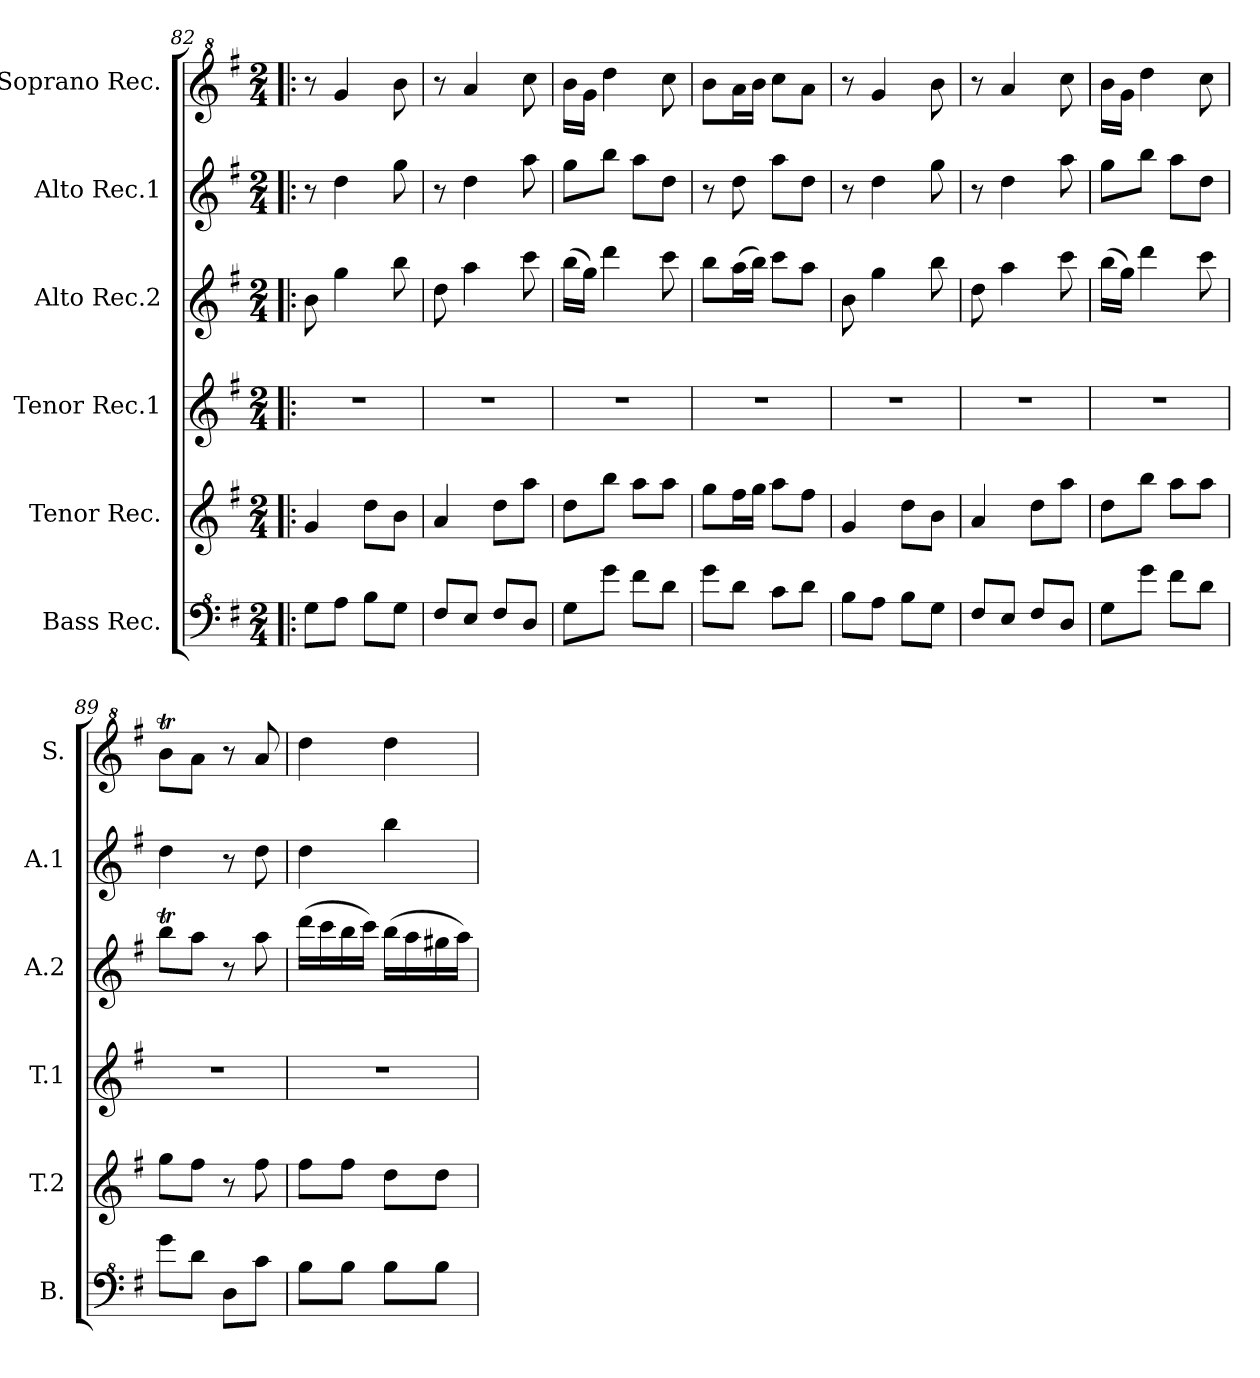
**kern	**kern	**kern	**kern	**kern	**kern
*part6	*part5	*part4	*part3	*part2	*part1
*staff6	*staff5	*staff4	*staff3	*staff2	*staff1
*I"Bass Rec.	*I"Tenor Rec.	*I"Tenor Rec.1	*I"Alto Rec.2	*I"Alto Rec.1	*I"Soprano Rec.
*I'B.	*I'T.2	*I'T.1	*I'A.2	*I'A.1	*I'S.
*clefF^4	*clefG2	*clefG2	*clefG2	*clefG2	*clefG^2
*k[f#]	*k[f#]	*k[f#]	*k[f#]	*k[f#]	*k[f#]
*M2/4	*M2/4	*M2/4	*M2/4	*M2/4	*M2/4
=82!|:	=82!|:	=82!|:	=82!|:	=82!|:	=82!|:
8g\L	4g/	2r	8b\	8r	8r
8a\J	.	.	4gg\	4dd\	4gg/
8b\L	8dd\L	.	.	.	.
8g\J	8b\J	.	8bb\	8gg\	8bb\
=83	=83	=83	=83	=83	=83
8f#/L	4a/	2r	8dd\	8r	8r
8e/J	.	.	4aa\	4dd\	4aa/
8f#/L	8dd\L	.	.	.	.
8d/J	8aa\J	.	8ccc\	8aa\	8ccc\
=84	=84	=84	=84	=84	=84
8g\L	8dd\L	2r	(>16bb\LL	8gg\L	16bb\LL
.	.	.	16gg\JJ)	.	16gg\JJ
8gg\J	8bb\J	.	4ddd\	8bb\J	4ddd\
8ff#\L	8aa\L	.	.	8aa\L	.
8dd\J	8aa\J	.	8ccc\	8dd\J	8ccc\
=85	=85	=85	=85	=85	=85
8gg\L	8gg\L	2r	8bb\L	8r	8bb\L
8dd\J	16ff#\L	.	(>16aa\L	8dd\	16aa\L
.	16gg\JJ	.	16bb\JJ)	.	16bb\JJ
8cc\L	8aa\L	.	8ccc\L	8aa\L	8ccc\L
8dd\J	8ff#\J	.	8aa\J	8dd\J	8aa\J
=86	=86	=86	=86	=86	=86
8b\L	4g/	2r	8b\	8r	8r
8a\J	.	.	4gg\	4dd\	4gg/
8b\L	8dd\L	.	.	.	.
8g\J	8b\J	.	8bb\	8gg\	8bb\
=87	=87	=87	=87	=87	=87
8f#/L	4a/	2r	8dd\	8r	8r
8e/J	.	.	4aa\	4dd\	4aa/
8f#/L	8dd\L	.	.	.	.
8d/J	8aa\J	.	8ccc\	8aa\	8ccc\
=88	=88	=88	=88	=88	=88
8g\L	8dd\L	2r	(>16bb\LL	8gg\L	16bb\LL
.	.	.	16gg\JJ)	.	16gg\JJ
8gg\J	8bb\J	.	4ddd\	8bb\J	4ddd\
8ff#\L	8aa\L	.	.	8aa\L	.
8dd\J	8aa\J	.	8ccc\	8dd\J	8ccc\
=89	=89	=89	=89	=89	=89
8gg\L	8gg\L	2r	8bbt\L	4dd\	8bbt\L
8dd\J	8ff#\J	.	8aa\J	.	8aa\J
8d\L	8r	.	8r	8r	8r
8cc\J	8ff#\	.	8aa\	8dd\	8aa/
=90	=90	=90	=90	=90	=90
8b\L	8ff#\L	2r	(>16ddd\LL	4dd\	4ddd\
.	.	.	16ccc\	.	.
8b\J	8ff#\J	.	16bb\	.	.
.	.	.	16ccc\JJ)	.	.
8b\L	8dd\L	.	(>16bb\LL	4bb\	4ddd\
.	.	.	16aa\	.	.
8b\J	8dd\J	.	16gg#X\	.	.
.	.	.	16aa\JJ)	.	.
=	=	=	=	=	=
*-	*-	*-	*-	*-	*-
